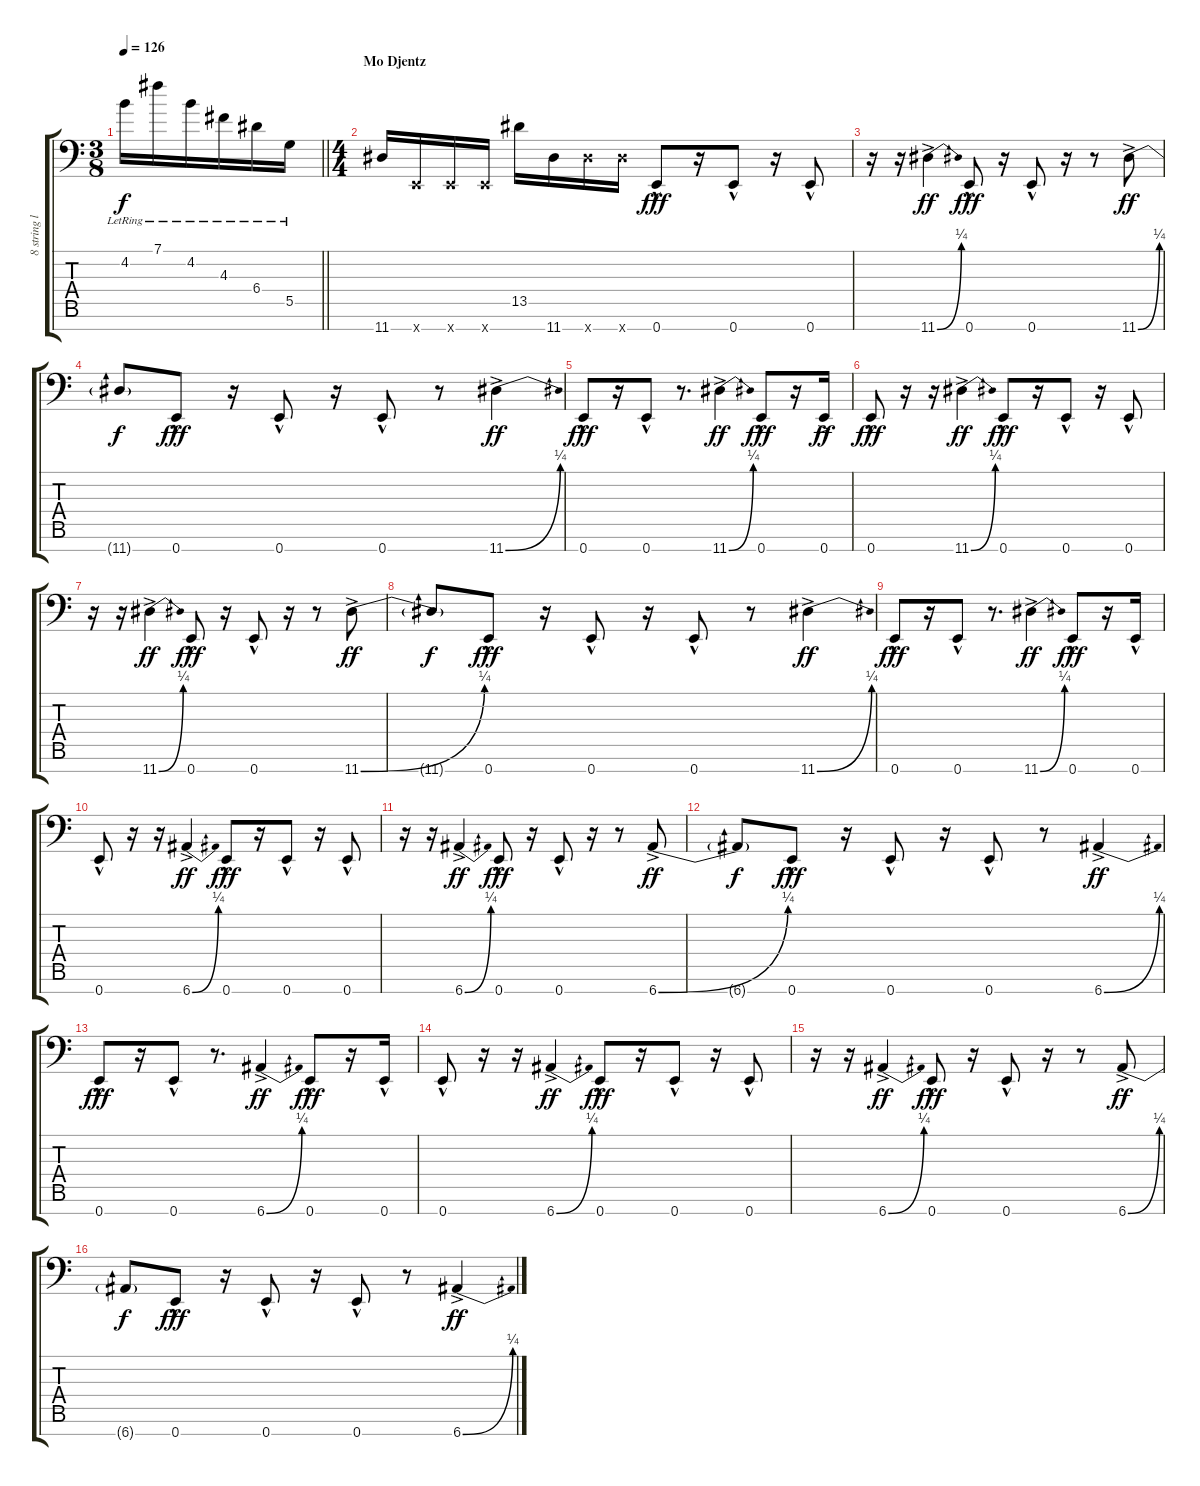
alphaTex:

\track ("8 string low strings" "8 string l") {instrument acousticguitarsteel}
\staff {score tabs}
\tuning (B3 G3 D3 A2 D2 B1 E1) {hide}
\ts (3 8)
\tempo 126
\clef f4
\barLineRight lightlight
\ks c
4.2{lr}.16{dy f} 7.1{lr}.16 4.2{lr}.16 4.3{lr}.16 6.4{lr}.16 5.5{lr}.16 |
\ts (4 4)
\section ("" "Mo Djentz")
11.7.16{instrument distortionguitar} 0.7{x}.16 0.7{x}.16 0.7{x}.16 13.5.16 11.7.16 11.7{x}.16 11.7{x}.16 0.7{hac}.8{dy fff} r.16 0.7{hac}.8 r.16 0.7{hac}.8 |
r.16 r.16 11.7{be (bend 0 0 60 1) ac}.4{dy ff} 0.7{hac}.8{dy fff} r.16 0.7{hac}.8 r.16 r.8 11.7{be (bend 0 0 60 1) ac}.8{dy ff} |
11.7{t}.8{dy f} 0.7{hac}.8{dy fff} r.16 0.7{hac}.8 r.16 0.7{hac}.8 r.8 11.7{be (bend 0 0 60 1) ac}.4{dy ff} |
0.7{hac}.8{dy fff} r.16 0.7{hac}.8 r.8{d} 11.7{be (bend 0 0 60 1) ac}.4{dy ff} 0.7{hac}.8{dy fff} r.16 0.7{ac}.16{dy ff} |
0.7{hac}.8{dy fff instrument distortionguitar} r.16 r.16 11.7{be (bend 0 0 60 1) ac}.4{dy ff} 0.7{hac}.8{dy fff} r.16 0.7{hac}.8 r.16 0.7{hac}.8 |
r.16 r.16 11.7{be (bend 0 0 60 1) ac}.4{dy ff} 0.7{hac}.8{dy fff} r.16 0.7{hac}.8 r.16 r.8 11.7{be (bend 0 0 60 1) ac}.8{dy ff} |
11.7{t}.8{dy f} 0.7{hac}.8{dy fff} r.16 0.7{hac}.8 r.16 0.7{hac}.8 r.8 11.7{be (bend 0 0 60 1) ac}.4{dy ff} |
0.7{hac}.8{dy fff} r.16 0.7{hac}.8 r.8{d} 11.7{be (bend 0 0 60 1) ac}.4{dy ff} 0.7{hac}.8{dy fff} r.16 0.7{hac}.16 |
0.7{hac}.8{instrument distortionguitar} r.16 r.16 6.7{be (bend 0 0 60 1) ac}.4{dy ff} 0.7{hac}.8{dy fff} r.16 0.7{hac}.8 r.16 0.7{hac}.8 |
r.16 r.16 6.7{be (bend 0 0 60 1) ac}.4{dy ff} 0.7{hac}.8{dy fff} r.16 0.7{hac}.8 r.16 r.8 6.7{be (bend 0 0 60 1) ac}.8{dy ff} |
6.7{t}.8{dy f} 0.7{hac}.8{dy fff} r.16 0.7{hac}.8 r.16 0.7{hac}.8 r.8 6.7{be (bend 0 0 60 1) ac}.4{dy ff} |
0.7{hac}.8{dy fff} r.16 0.7{hac}.8 r.8{d} 6.7{be (bend 0 0 60 1) ac}.4{dy ff} 0.7{hac}.8{dy fff} r.16 0.7{hac}.16 |
0.7{hac}.8{instrument distortionguitar} r.16 r.16 6.7{be (bend 0 0 60 1) ac}.4{dy ff} 0.7{hac}.8{dy fff} r.16 0.7{hac}.8 r.16 0.7{hac}.8 |
r.16 r.16 6.7{be (bend 0 0 60 1) ac}.4{dy ff} 0.7{hac}.8{dy fff} r.16 0.7{hac}.8 r.16 r.8 6.7{be (bend 0 0 60 1) ac}.8{dy ff} |
6.7{t}.8{dy f} 0.7{hac}.8{dy fff} r.16 0.7{hac}.8 r.16 0.7{hac}.8 r.8 6.7{be (bend 0 0 60 1) ac}.4{dy ff}
